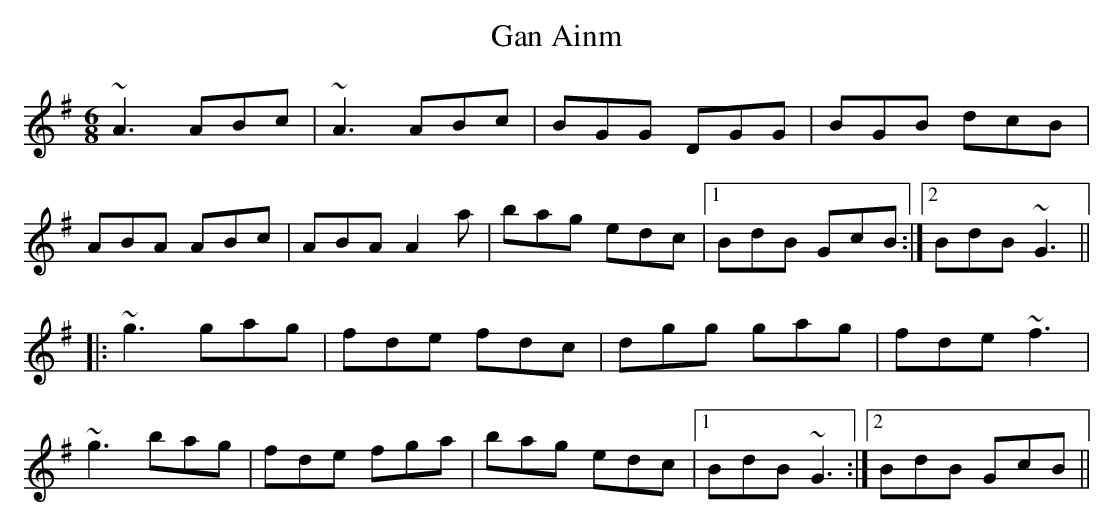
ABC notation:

X:1
T:Gan Ainm
M:6/8
L:1/8
K:Ador
~A3 ABc|~A3 ABc|BGG DGG|BGB dcB|!
ABA ABc|ABA A2a|bag edc|1 BdB GcB:|2 BdB ~G3||!
|:~g3 gag|fde fdc|dgg gag|fde ~f3|!
~g3 bag|fde fga|bag edc|1 BdB ~G3:|2 BdB GcB||!
